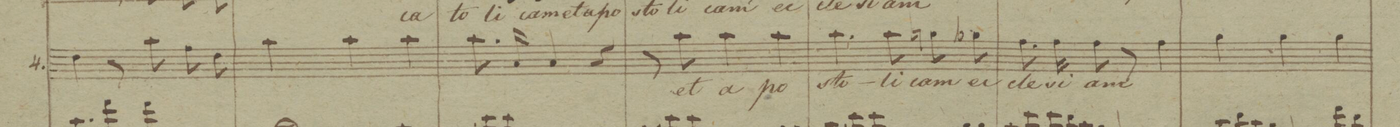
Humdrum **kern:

**kern	**text	**text	**dynam
*I"4.	*	*	*
*clefF4	*	*	*
*k[b-]	*	*	*
*M3/4	*	*	*
4F\	.	-do	.
8r	.	.	.
8c\	.	et	.
8A\	.	u-	.
8F\	.	-nam	.
=133	=133	=133	=133
4c\	.	san-	.
4c\	.	-ctam	.
4c\	.	ca-	.
=134	=134	=134	=134
8.c\	.	-to-	.
16C/	.	-li-	.
4C/	.	-cam	.
4r	.	.	.
=135	=135	=135	=135
8r	.	.	.
8c\	et	et	.
4c\	a-	a-	.
4c\	-po-	-po-	.
=136	=136	=136	=136
4.c\	-sto-	-sto-	.
8c\	-li-	-li-	.
8Bn\	-cam	-cam	.
8B-X\	ec-	ec-	.
=137	=137	=137	=137
8.A\	-cle-	-cle-	.
16A\	-si-	-si-	.
8A\	-am	-am	.
8r	.	.	.
4A\	.	con-	.
=138	=138	=138	=138
4B-\	.	-fi-	.
4B-\	.	-te-	.
4B-\	.	-or	.
=139	=139	=139	=139
*-	*-	*-	*-
